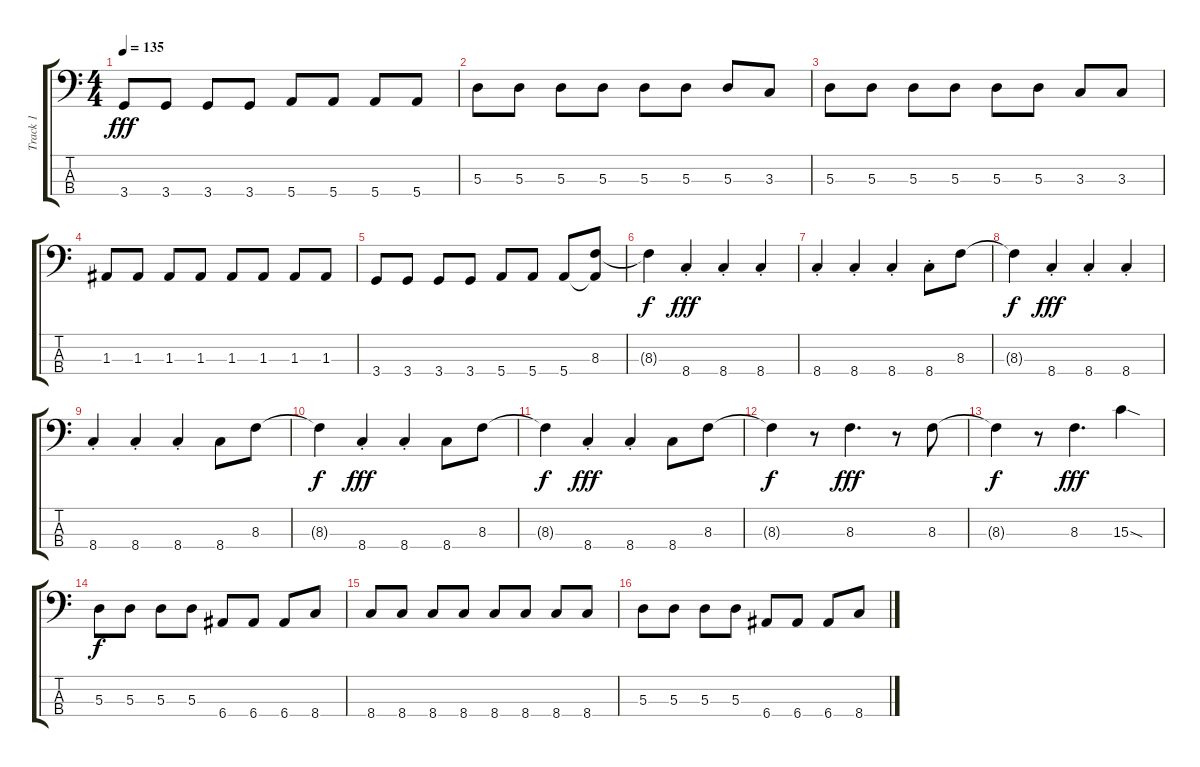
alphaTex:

\track ("Track 1" "Track 1") {instrument electricbassfinger}
\staff {score tabs}
\tuning (G2 D2 A1 E1) {hide}
\ts (4 4)
\tempo 135
\clef f4
\ks c
3.4.8{dy fff} 3.4.8 3.4.8 3.4.8 5.4.8 5.4.8 5.4.8 5.4.8 |
5.3.8 5.3.8 5.3.8 5.3.8 5.3.8 5.3.8 5.3.8 3.3.8 |
5.3.8 5.3.8 5.3.8 5.3.8 5.3.8 5.3.8 3.3.8 3.3.8 |
1.3.8 1.3.8 1.3.8 1.3.8 1.3.8 1.3.8 1.3.8 1.3.8 |
3.4.8 3.4.8 3.4.8 3.4.8 5.4.8 5.4.8 5.4.8 (8.3 5.4{t}).8 |
8.3{t}.4{dy f} 8.4{st}.4{dy fff} 8.4{st}.4 8.4{st}.4 |
8.4{st}.4 8.4{st}.4 8.4{st}.4 8.4{st}.8 8.3.8 |
8.3{t}.4{dy f} 8.4{st}.4{dy fff} 8.4{st}.4 8.4{st}.4 |
8.4{st}.4 8.4{st}.4 8.4{st}.4 8.4.8 8.3.8 |
8.3{t}.4{dy f} 8.4{st}.4{dy fff} 8.4{st}.4 8.4.8 8.3.8 |
8.3{t}.4{dy f} 8.4{st}.4{dy fff} 8.4{st}.4 8.4.8 8.3.8 |
8.3{t}.4{dy f} r.8 8.3.4{d dy fff} r.8 8.3.8 |
8.3{t}.4{dy f} r.8 8.3.4{d dy fff} 15.3{sod}.4 |
5.3.8{dy f} 5.3.8 5.3.8 5.3.8 6.4.8 6.4.8 6.4.8 8.4.8 |
8.4.8 8.4.8 8.4.8 8.4.8 8.4.8 8.4.8 8.4.8 8.4.8 |
5.3.8 5.3.8 5.3.8 5.3.8 6.4.8 6.4.8 6.4.8 8.4.8
